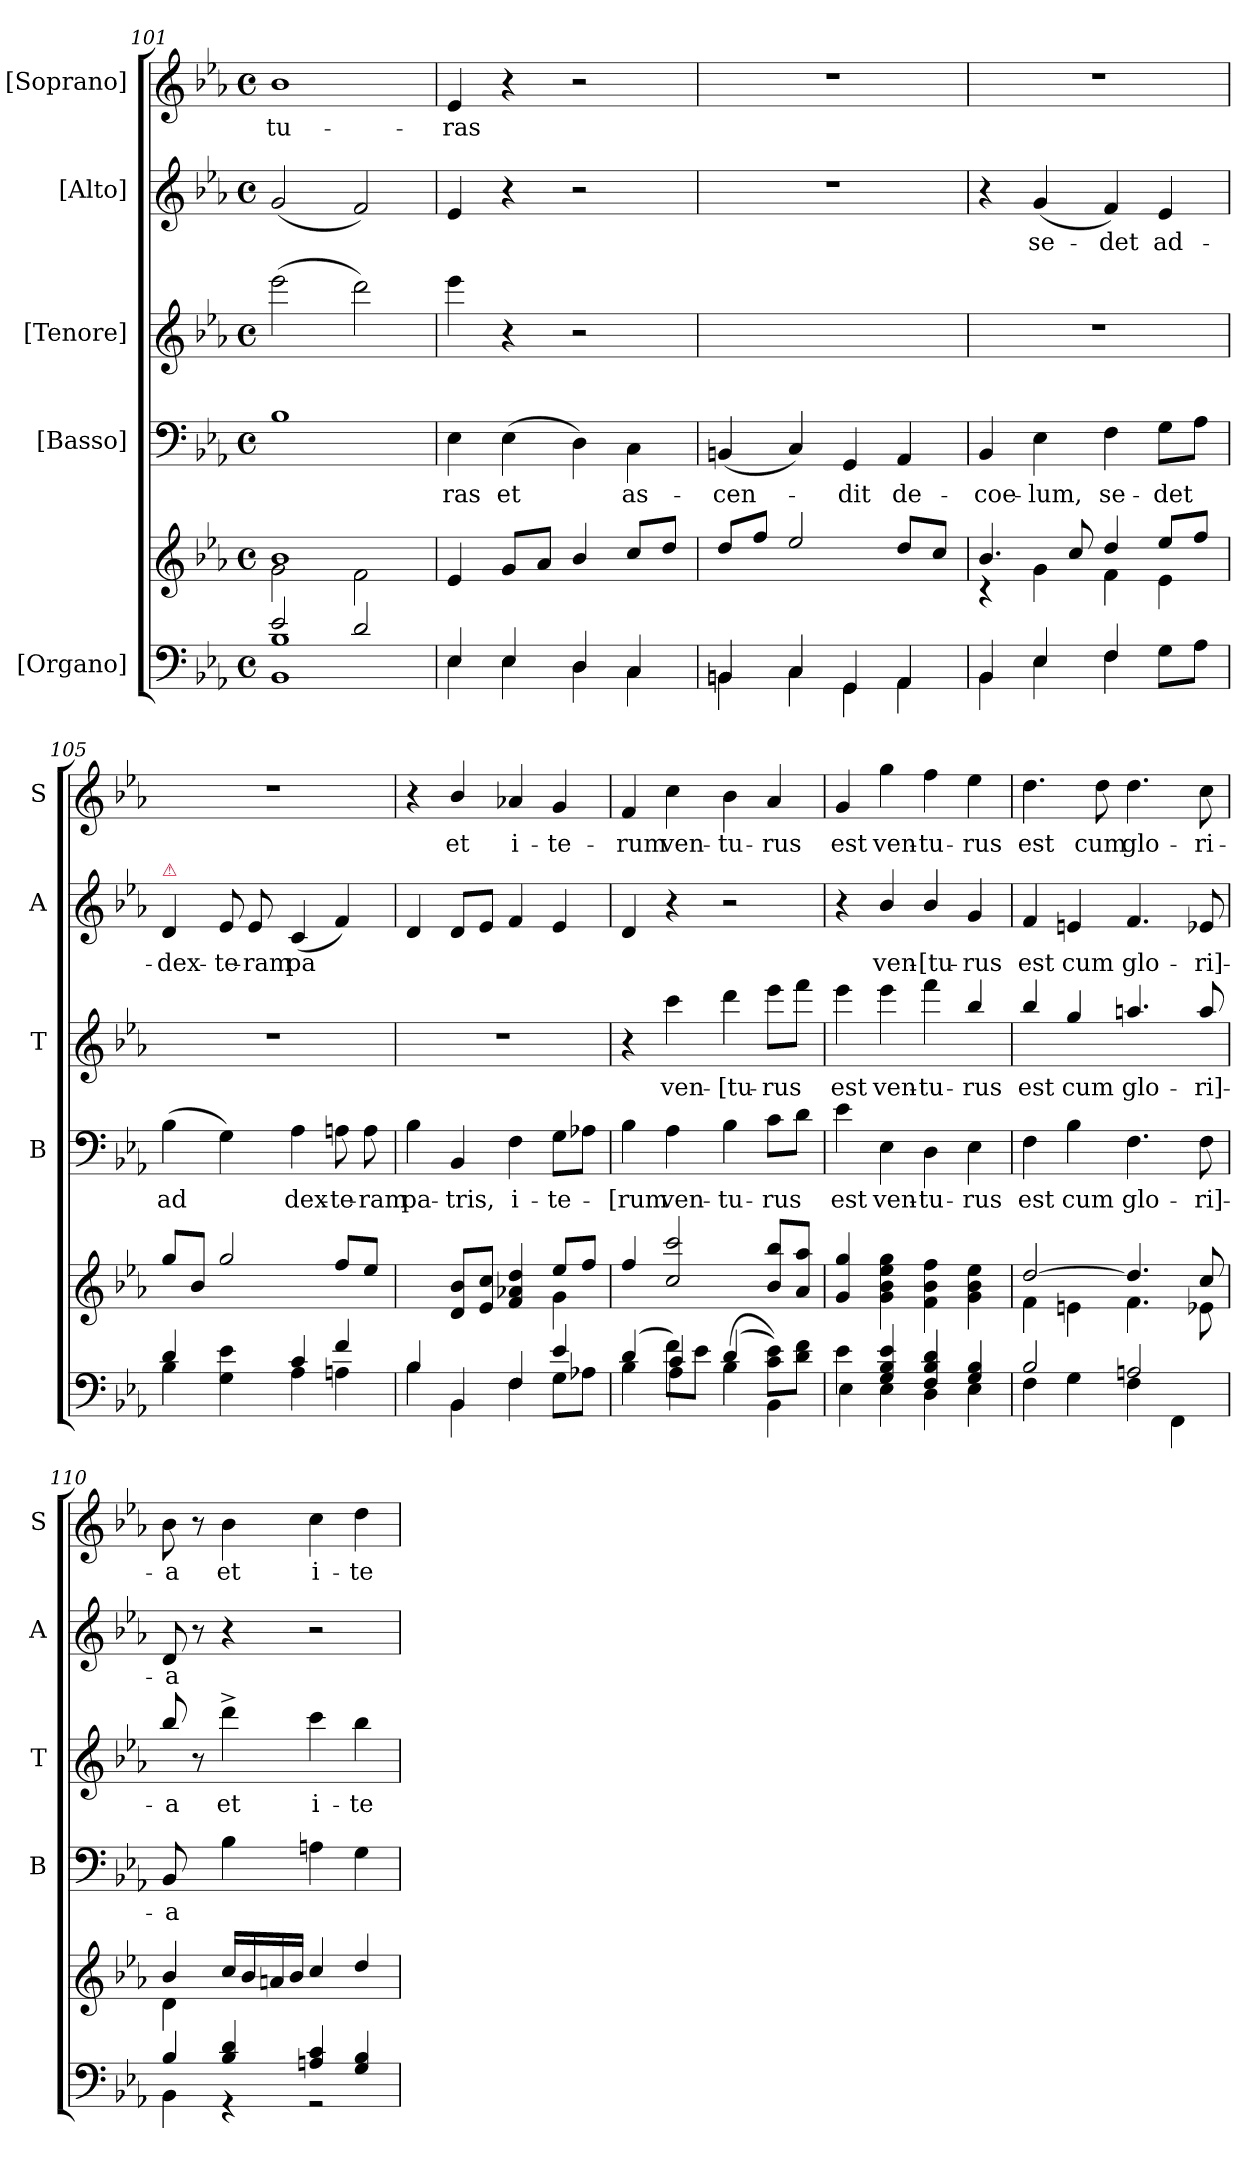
**kern	**kern	**kern	**text	**kern	**text	**kern	**text	**kern	**text
*part5	*part5	*part4	*part4	*part3	*part3	*part2	*part2	*part1	*part1
*staff6	*staff5	*staff4	*staff4	*staff3	*staff3	*staff2	*staff2	*staff1	*staff1
*I"[Organo]	*	*I"[Basso]	*	*I"[Tenore]	*	*I"[Alto]	*	*I"[Soprano]	*
*	*	*I'B	*	*I'T	*	*I'A	*	*I'S	*
*clefF4	*clefG2	*clefF4	*	*clefG2	*	*clefG2	*	*clefG2	*
*	*	*	*	*ITrd7c12	*	*	*	*	*
*k[b-e-a-]	*k[b-e-a-]	*k[b-e-a-]	*	*k[b-e-a-]	*	*k[b-e-a-]	*	*k[b-e-a-]	*
*M4/4	*M4/4	*M4/4	*	*M4/4	*	*M4/4	*	*M4/4	*
*met(c)	*met(c)	*met(c)	*	*met(c)	*	*met(c)	*	*met(c)	*
=101	=101	=101	=101	=101	=101	=101	=101	=101	=101
*^	*^	*	*	*	*	*	*	*	*
2e-/	1BB- 1B-	1b-	2g\	1B-	.	(2ee-\	.	(2g/	.	1b-	-tu-
2d/	.	.	2f\	.	.	2dd\)	.	2f/)	.	.	.
*	*	*v	*v	*	*	*	*	*	*	*	*
=102	=102	=102	=102	=102	=102	=102	=102	=102	=102	=102
4E-/	4E-\	4e-/	4E-\	ras	4ee-\	.	4e-/	.	4e-/	-ras
4E-/	4E-\	8g/L	(4E-\	et	4r	.	4r	.	4r	.
.	.	8a-/J	.	.	.	.	.	.	.	.
4D/	4D\	4b-/	4D\)	.	2r	.	2r	.	2r	.
4C/	4C\	8cc/L	4C\	as-	.	.	.	.	.	.
.	.	8dd/J	.	.	.	.	.	.	.	.
=103	=103	=103	=103	=103	=103	=103	=103	=103	=103	=103
4BBn/	4BBn\	8dd/L	(4BBn/	-cen-	1ryy	.	1r	.	1r	.
.	.	8ff/J	.	.	.	.	.	.	.	.
4C/	4C\	2ee-/	4C/)	.	.	.	.	.	.	.
4GG/	4GG\	.	4GG/	-dit	.	.	.	.	.	.
4AA-/	4AA-\	8dd/L	4AA-/	de-	.	.	.	.	.	.
.	.	8cc\J	.	.	.	.	.	.	.	.
=104	=104	=104	=104	=104	=104	=104	=104	=104	=104	=104
*	*	*^	*	*	*	*	*	*	*	*
4BB-/	4BB-\	4.b-/	4r	4BB-/	-coe-	1r	.	4r	.	1r	.
4E-/	4E-\	.	4g\	4E-\	-lum,	.	.	(4g/	se-	.	.
.	.	8cc/	.	.	.	.	.	.	.	.	.
4F/	4F\	4dd/	4f\	4F\	se-	.	.	4f/)	det	.	.
8G\L	4ryy	8ee-/L	4e-\	8G\L	det	.	.	4e-/	ad-	.	.
8A-\J	.	8ff/J	.	8A-\J	.	.	.	.	.	.	.
*	*	*v	*v	*	*	*	*	*	*	*	*
=105	=105	=105	=105	=105	=105	=105	=105	=105	=105	=105
!	!	!	!	!	!	!	!LO:TX:a:color=crimson:t=⚠	!	!	!
4d/	4B-\	8gg/L	(4B-\	ad	1r	.	4d/	-dex-	1r	.
.	.	8b-/J	.	.	.	.	.	.	.	.
4ryy	4G\ 4e-\	2gg/	4G\)	.	.	.	8e-/	-te-	.	.
.	.	.	.	.	.	.	8e-/	-ram	.	.
4c/	4A-\	.	4A-\	dex-	.	.	(4c/	pa	.	.
4f/	4An\	8ff/L	8An\	-te-	.	.	4f/)	.	.	.
.	.	8ee-/J	8A\	-ram	.	.	.	.	.	.
=106	=106	=106	=106	=106	=106	=106	=106	=106	=106	=106
*	*	*^	*	*	*	*	*	*	*	*
4B-/	4B-\	4ryy	2ryy	4B-\	pa-	1r	.	4d/	.	4r	.
4BB-/	4BB-\	8d/ 8b-/L	.	4BB-/	-tris,	.	.	8d/L	.	4b-/	et
.	.	8e-/ 8cc/J	.	.	.	.	.	8e-/J	.	.	.
4F/	4F\	4f/ 4a-X/ 4dd/	4ryy	4F\	i-	.	.	4f/	.	4a-X/	i-
4e-/	8G\L	8ee-/L	4g\	8G\L	-te-	.	.	4e-/	.	4g/	-te-
.	8A-X\J	8ff/J	.	8A-X\J	.	.	.	.	.	.	.
*	*	*v	*v	*	*	*	*	*	*	*	*
=107	=107	=107	=107	=107	=107	=107	=107	=107	=107	=107
*	*^	*	*	*	*	*	*	*	*	*
(4d/	4ryy	4B-\	4ff/	4B-\	-[rum	4r	.	4d/	.	4f/	-rum
8f\L)	4c/	4A-\	2cc/ 2ccc/	4A-\	ven-	4cc\	ven-	4r	.	4cc\	ven-
8e-\J	.	.	.	.	.	.	.	.	.	.	.
(4d/	4ryy	(4B-\	.	4B-\	-tu-	4dd\	-[tu-	2r	.	4b-\	-tu-
8c\ 8e-\L))	4ryy	4BB-\	8b-/ 8bb-/L	8c\L	-rus	8ee-\L	-rus	.	.	4a-/	-rus
8d\ 8f\J	.	.	8a-/ 8aa-/J	8d\J	.	8ff\J	.	.	.	.	.
*	*v	*v	*	*	*	*	*	*	*	*	*
=108	=108	=108	=108	=108	=108	=108	=108	=108	=108	=108
4e-\	4E-\	4g/ 4gg/	4e-\	est	4ee-\	est	4r	.	4g/	est
4G/ 4B-/ 4e-/	4E-\	4g\ 4b-\ 4ee-\ 4gg\	4E-\	ven-	4ee-\	ven-	4b-/	ven-	4gg\	ven-
4F/ 4B-/ 4d/	4D\	4f\ 4b-\ 4ff\	4D\	-tu-	4ff\	-tu-	4b-/	-[tu-	4ff\	-tu-
4G/ 4B-/	4E-\	4g\ 4b-\ 4ee-\	4E-\	-rus	4b-/	-rus	4g/	-rus	4ee-\	-rus
=109	=109	=109	=109	=109	=109	=109	=109	=109	=109	=109
*	*	*^	*	*	*	*	*	*	*	*
2B-/	4F\	[2dd/	4f\	4F\	est	4b-/	est	4f/	est	4.dd\	est
.	4G\	.	4en\	4B-\	cum	4g/	cum	4en/	cum	.	.
.	.	.	.	.	.	.	.	.	.	8dd\	cum
2An/	4F\	4.dd/]	4.f\	4.F\	glo-	4.an/	glo-	4.f/	glo-	4.dd\	glo-
.	4FF\	.	.	.	.	.	.	.	.	.	.
.	.	8cc/	8e-X\	8F\	-ri]-	8a/	-ri]-	8e-X/	-ri]-	8cc\	-ri-
=110	=110	=110	=110	=110	=110	=110	=110	=110	=110	=110	=110
4B-/	4BB-\	4b-/	4d\	8BB-/	-a	8b-/	-a	8d/	-a	8b-\	-a
.	.	.	.	8ryy	.	8r	.	8r	.	8r	.
4B-/ 4d/	4r	16cc/LL	4ryy	4B-\	.	4dd^\	et	4r	.	4b-\	et
.	.	16b-/	.	.	.	.	.	.	.	.	.
.	.	16an/	.	.	.	.	.	.	.	.	.
.	.	16b-/JJ	.	.	.	.	.	.	.	.	.
4An/ 4c/	2r	4cc/	2ryy	4An\	.	4cc\	i-	2r	.	4cc\	i-
4G/ 4B-/	.	4dd/	.	4G\	.	4b-\	-te-	.	.	4dd\	-te-
*v	*v	*	*	*	*	*	*	*	*	*	*
*	*v	*v	*	*	*	*	*	*	*	*
=	=	=	=	=	=	=	=	=	=
*-	*-	*-	*-	*-	*-	*-	*-	*-	*-
